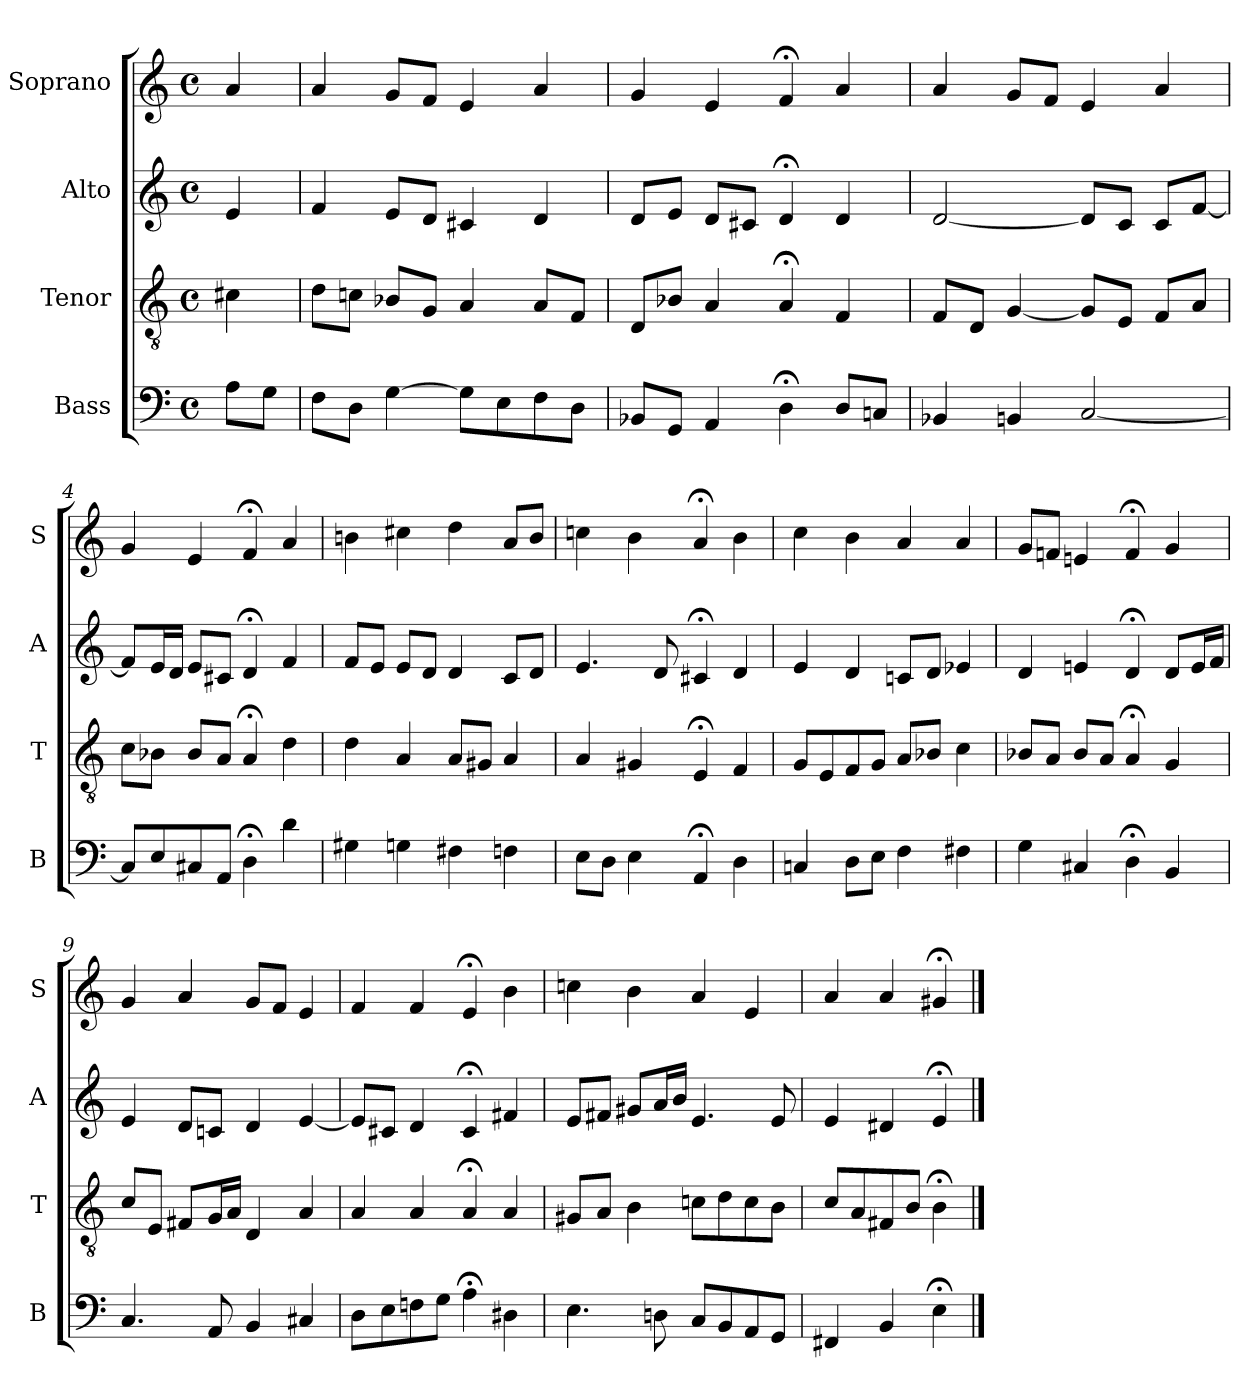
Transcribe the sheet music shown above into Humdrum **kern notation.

**kern	**kern	**kern	**kern
*part4	*part3	*part2	*part1
*staff4	*staff3	*staff2	*staff1
*I"Bass	*I"Tenor	*I"Alto	*I"Soprano
*I'B	*I'T	*I'A	*I'S
*clefF4	*clefGv2	*clefG2	*clefG2
*k[]	*k[]	*k[]	*k[]
*D:dor	*D:dor	*D:dor	*D:dor
*M4/4	*M4/4	*M4/4	*M4/4
*met(c)	*met(c)	*met(c)	*met(c)
*MM100	*MM100	*MM100	*MM100
=	=	=	=
8AL	4c#X	4e	4a
8GJ	.	.	.
=1	=1	=1	=1
8FL	8dL	4f	4a
8DJ	8cnJ	.	.
[4G	8B-XL	8eL	8gL
.	8GJ	8dJ	8fJ
8GL]	4A	4c#X	4e
8E	.	.	.
8F	8AL	4d	4a
8DJ	8FJ	.	.
=2	=2	=2	=2
8BB-XL	8DL	8dL	4g
8GGJ	8B-XJ	8eJ	.
4AA	4A	8dL	4e
.	.	8c#XJ	.
4D;<	4A;<	4d;<	4f;<
8DL	4F	4d	4a
8CnJ	.	.	.
=3	=3	=3	=3
4BB-X	8FL	[2d	4a
.	8DJ	.	.
4BBn	[4G	.	8gL
.	.	.	8fJ
[2C	8GL]	8dL]	4e
.	8EJ	8cJ	.
.	8FL	8cL	4a
.	8AJ	[8fJ	.
=4	=4	=4	=4
8CL]	8cL	8fL]	4g
8E	8B-XJ	16eL	.
.	.	16dJJ	.
8C#X	8B-L	8eL	4e
8AAJ	8AJ	8c#XJ	.
4D;<	4A;<	4d;<	4f;<
4d	4d	4f	4a
=5	=5	=5	=5
4G#X	4d	8fL	4bn
.	.	8eJ	.
4Gn	4A	8eL	4cc#X
.	.	8dJ	.
4F#X	8AL	4d	4dd
.	8G#XJ	.	.
4Fn	4A	8cL	8aL
.	.	8dJ	8bJ
=6	=6	=6	=6
8EL	4A	4.e	4ccn
8DJ	.	.	.
4E	4G#X	.	4b
.	.	8d	.
4AA;<	4E;<	4c#X;<	4a;<
4D	4F	4d	4b
=7	=7	=7	=7
4Cn	8GL	4e	4cc
.	8E	.	.
8DL	8F	4d	4b
8EJ	8GJ	.	.
4F	8AL	8cnL	4a
.	8B-XJ	8dJ	.
4F#X	4c	4e-X	4a
=8	=8	=8	=8
4G	8B-XL	4d	8gL
.	8AJ	.	8fnJ
4C#X	8B-L	4en	4en
.	8AJ	.	.
4D;<	4A;<	4d;<	4f;<
4BB	4G	8dL	4g
.	.	16eL	.
.	.	16fJJ	.
=9	=9	=9	=9
4.C	8cL	4e	4g
.	8EJ	.	.
.	8F#XL	8dL	4a
8AA	16GL	8cnJ	.
.	16AJJ	.	.
4BB	4D	4d	8gL
.	.	.	8fJ
4C#X	4A	[4e	4e
=10	=10	=10	=10
8DL	4A	8eL]	4f
8E	.	8c#XJ	.
8Fn	4A	4d	4f
8GJ	.	.	.
4A;<	4A;<	4c#;<	4e;<
4D#X	4A	4f#X	4b
=11	=11	=11	=11
4.E	8G#XL	8eL	4ccn
.	8AJ	8f#XJ	.
.	4B	8g#XL	4b
8Dn	.	16aL	.
.	.	16bJJ	.
8CL	8cnL	4.e	4a
8BB	8d	.	.
8AA	8c	.	4e
8GGJ	8BJ	8e	.
=12	=12	=12	=12
4FF#X	8cL	4e	4a
.	8A	.	.
4BBi	8F#Xi	4d#Xi	4ai
.	8BJ	.	.
4E;<	4B;<	4e;<	4g#X;<
==	==	==	==
*-	*-	*-	*-
